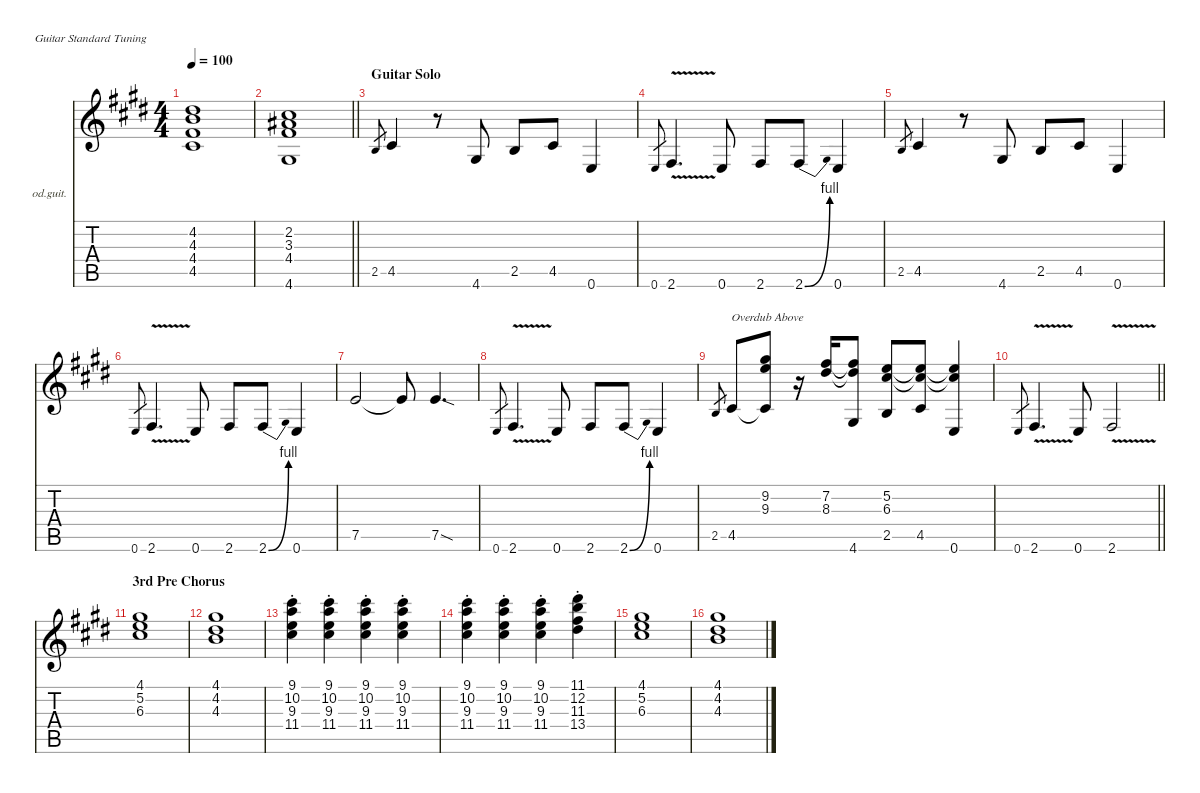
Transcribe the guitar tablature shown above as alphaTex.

\defaultSystemsLayout 4
\hideDynamics
\bracketExtendMode nobrackets
\firstSystemTrackNameOrientation horizontal
\otherSystemsTrackNameOrientation horizontal
\track ("Rhythm Guitar" "od.guit.") {instrument overdrivenguitar}
\staff {score tabs}
\tuning (E4 B3 G3 D3 A2 E2)
\ts (4 4)
\tempo 100
\clef g2
\ks c#minor
(4.2{t acc #} 4.3{t acc forcenatural} 4.4{t acc #} 4.5{t acc #}).1{dy f beam Up} |
\barLineRight lightlight
(2.2{acc #} 3.3{acc #} 4.4{acc #} 4.6{acc #}).1{beam Up} |
\section ("" "Guitar Solo")
2.5{acc forcenatural}.8{gr dy mf beam Up} 4.5{acc #}.4{dy f beam Up} r.8{beam Up} 4.6{acc #}.8{beam Up} 2.5{acc forcenatural}.8{beam Up} 4.5{acc #}.8{beam Up} 0.6{acc forcenatural}.4{beam Up} |
0.6{acc forcenatural}.8{gr dy mf beam Up} 2.6{v acc #}.4{d dy f beam Up} 0.6{acc forcenatural}.8{beam Up} 2.6{acc #}.8{beam Up} 2.6{be (bend 0 0 30 4) acc #}.8{beam Up} 0.6{acc forcenatural}.4{beam Up} |
2.5{acc forcenatural}.8{gr dy mf beam Up} 4.5{acc #}.4{dy f beam Up} r.8{beam Up} 4.6{acc #}.8{beam Up} 2.5{acc forcenatural}.8{beam Up} 4.5{acc #}.8{beam Up} 0.6{acc forcenatural}.4{beam Up} |
0.6{acc forcenatural}.8{gr dy mf beam Up} 2.6{v acc #}.4{d dy f beam Up} 0.6{acc forcenatural}.8{beam Up} 2.6{acc #}.8{beam Up} 2.6{be (bend 0 0 30 4) acc #}.8{beam Up} 0.6{acc forcenatural}.4{beam Up} |
7.5{acc forcenatural}.2{beam Up} 7.5{t acc forcenatural}.8{beam Up} 7.5{sod acc forcenatural}.4{d beam Up} |
0.6{acc forcenatural}.8{gr dy mf beam Up} 2.6{v acc #}.4{d dy f beam Up} 0.6{acc forcenatural}.8{beam Up} 2.6{acc #}.8{beam Up} 2.6{be (bend 0 0 30 4) acc #}.8{beam Up} 0.6{acc forcenatural}.4{beam Up} |
2.5{acc forcenatural}.8{gr dy mf beam Up} 4.5{acc #}.8{txt "Overdub Above" dy f beam Up} (9.2{acc #} 9.3{acc forcenatural} 4.5{t acc #}).8{beam Up} r.16{beam Up} (7.2{acc #} 8.3{acc #}).16{beam Up} (7.2{t acc #} 8.3{t acc #} 4.6{acc #}).8{beam Up} (5.2{acc forcenatural} 6.3{acc #} 2.5{acc forcenatural}).8{beam Up} (5.2{t acc forcenatural} 6.3{t acc #} 4.5{acc #}).8{beam Up} (5.2{t acc forcenatural} 6.3{t acc #} 0.6{acc forcenatural}).4{beam Up} |
\barLineRight lightlight
0.6{acc forcenatural}.8{gr dy mf beam Up} 2.6{v acc #}.4{d dy f beam Up} 0.6{acc forcenatural}.8{beam Up} 2.6{v acc #}.2{beam Up} |
\section ("" "3rd Pre Chorus")
(4.1{acc #} 5.2{acc forcenatural} 6.3{acc #}).1{beam Down} |
(4.1{acc #} 4.2{acc #} 4.3{acc forcenatural}).1{beam Down} |
(9.1{st acc #} 10.2{st acc forcenatural} 9.3{st acc forcenatural} 11.4{st acc #}).4{beam Down} (9.1{st acc #} 10.2{st acc forcenatural} 9.3{st acc forcenatural} 11.4{st acc #}).4{beam Down} (9.1{st acc #} 10.2{st acc forcenatural} 9.3{st acc forcenatural} 11.4{st acc #}).4{beam Down} (9.1{st acc #} 10.2{st acc forcenatural} 9.3{st acc forcenatural} 11.4{st acc #}).4{beam Down} |
(9.1{st acc #} 10.2{st acc forcenatural} 9.3{st acc forcenatural} 11.4{st acc #}).4{beam Down} (9.1{st acc #} 10.2{st acc forcenatural} 9.3{st acc forcenatural} 11.4{st acc #}).4{beam Down} (9.1{st acc #} 10.2{st acc forcenatural} 9.3{st acc forcenatural} 11.4{st acc #}).4{beam Down} (11.1{st acc #} 12.2{st acc forcenatural} 11.3{st acc #} 13.4{st acc #}).4{beam Down} |
(4.1{acc #} 5.2{acc forcenatural} 6.3{acc #}).1{beam Down} |
(4.1{acc #} 4.2{acc #} 4.3{acc forcenatural}).1{beam Down}
